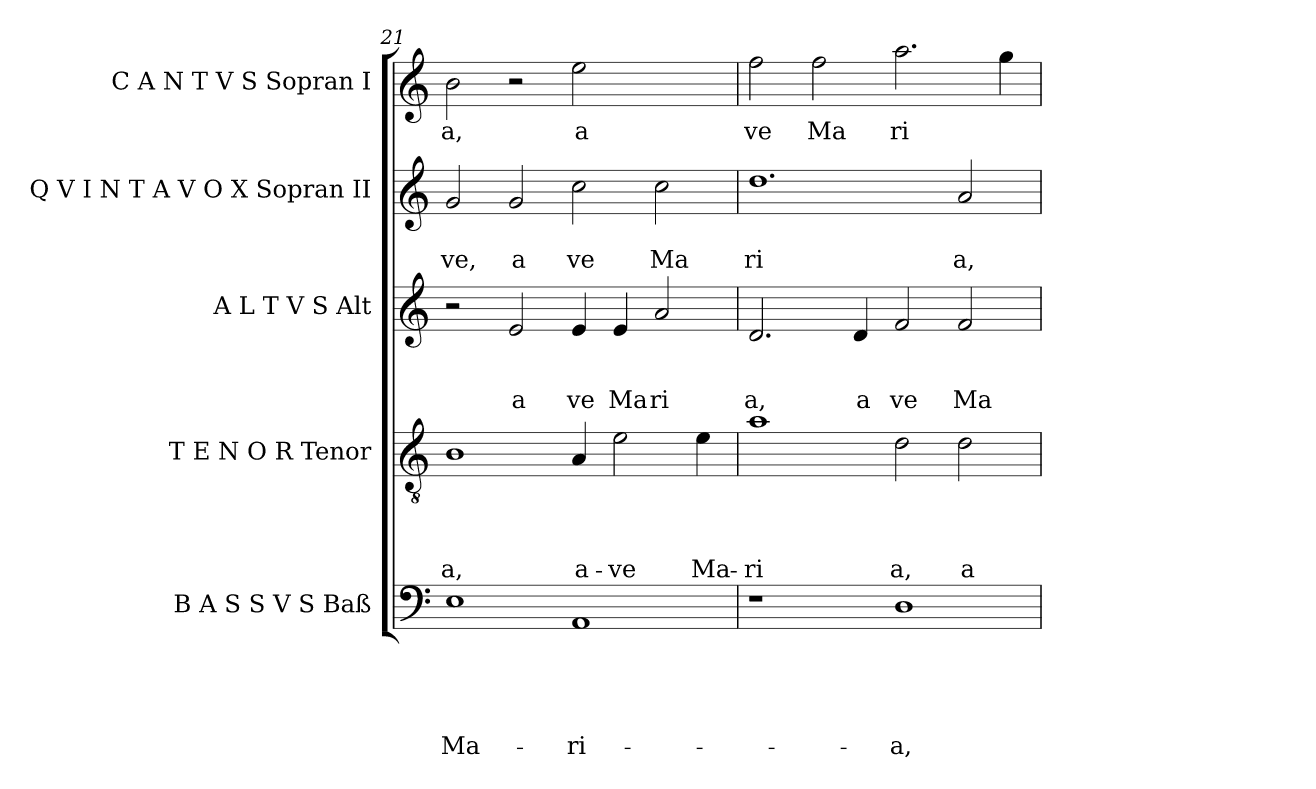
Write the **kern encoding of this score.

**kern	**text	**text	**text	**text	**text	**kern	**text	**text	**text	**text	**kern	**text	**text	**text	**kern	**text	**text	**kern	**text
*part5	*part5	*part5	*part5	*part5	*part5	*part4	*part4	*part4	*part4	*part4	*part3	*part3	*part3	*part3	*part2	*part2	*part2	*part1	*part1
*staff5	*staff5	*staff5	*staff5	*staff5	*staff5	*staff4	*staff4	*staff4	*staff4	*staff4	*staff3	*staff3	*staff3	*staff3	*staff2	*staff2	*staff2	*staff1	*staff1
*I"B A S S V S Baß	*	*	*	*	*	*I"T E N O R Tenor	*	*	*	*	*I"A L T V S Alt	*	*	*	*I"Q V I N T A V O X Sopran II	*	*	*I"C A N T V S Sopran I	*
*clefF4	*	*	*	*	*	*clefGv2	*	*	*	*	*clefG2	*	*	*	*clefG2	*	*	*clefG2	*
*k[]	*	*	*	*	*	*k[]	*	*	*	*	*k[]	*	*	*	*k[]	*	*	*k[]	*
*C:	*	*	*	*	*	*C:	*	*	*	*	*C:	*	*	*	*C:	*	*	*C:	*
=21	=21	=21	=21	=21	=21	=21	=21	=21	=21	=21	=21	=21	=21	=21	=21	=21	=21	=21	=21
!	!	!	!	!	!LO:LY:b	!	!	!	!	!LO:LY:b	!	!	!	!	!	!	!LO:LY:b	!	!LO:LY:b
1E	.	.	.	.	Ma-	1B	.	.	.	-a,	2r	.	.	.	2g/	.	ve,	2b\	a,
!	!	!	!	!	!	!	!	!	!	!	!	!	!	!LO:LY:b	!	!	!LO:LY:b	!	!
.	.	.	.	.	.	.	.	.	.	.	2e/	.	.	a	2g/	.	a	2r	.
!	!	!	!	!	!LO:LY:b	!	!	!	!	!LO:LY:b	!	!	!	!LO:LY:b	!	!	!LO:LY:b	!	!LO:LY:b
1AA	.	.	.	.	-ri-	4A/	.	.	.	a-	4e/	.	.	ve	2cc\	.	ve	2ee\	a
!	!	!	!	!	!	!	!	!	!	!LO:LY:b	!	!	!	!LO:LY:b	!	!	!	!	!
.	.	.	.	.	.	2e\	.	.	.	-ve	4e/	.	.	Ma	.	.	.	.	.
!	!	!	!	!	!	!	!	!	!	!	!	!	!	!LO:LY:b	!	!	!LO:LY:b	!	!
.	.	.	.	.	.	.	.	.	.	.	2a/	.	.	ri	2cc\	.	Ma	2ryy	.
!	!	!	!	!	!	!	!	!	!	!LO:LY:b	!	!	!	!	!	!	!	!	!
.	.	.	.	.	.	4e\	.	.	.	Ma-	.	.	.	.	.	.	.	.	.
!!LO:LB:g=z
=22	=22	=22	=22	=22	=22	=22	=22	=22	=22	=22	=22	=22	=22	=22	=22	=22	=22	=22	=22
!	!	!	!	!	!	!	!	!	!	!LO:LY:b	!	!	!	!LO:LY:b	!	!	!LO:LY:b	!	!LO:LY:b
1r	.	.	.	.	.	1a	.	.	.	-ri	2.d/	.	.	a,	1.dd	.	ri	2ff\	ve
!	!	!	!	!	!	!	!	!	!	!	!	!	!	!	!	!	!	!	!LO:LY:b
.	.	.	.	.	.	.	.	.	.	.	.	.	.	.	.	.	.	2ff\	Ma
!	!	!	!	!	!	!	!	!	!	!	!	!	!	!LO:LY:b	!	!	!	!	!
.	.	.	.	.	.	.	.	.	.	.	4d/	.	.	a	.	.	.	.	.
!	!	!	!	!	!LO:LY:b	!	!	!	!	!LO:LY:b	!	!	!	!LO:LY:b	!	!	!	!	!LO:LY:b
1D	.	.	.	.	-a,	2d\	.	.	.	a,	2f/	.	.	ve	.	.	.	2.aa\	ri
!	!	!	!	!	!	!	!	!	!	!LO:LY:b	!	!	!	!LO:LY:b	!	!	!LO:LY:b	!	!
.	.	.	.	.	.	2d\	.	.	.	a	2f/	.	.	Ma	2a/	.	a,	.	.
.	.	.	.	.	.	.	.	.	.	.	.	.	.	.	.	.	.	4gg\	.
=	=	=	=	=	=	=	=	=	=	=	=	=	=	=	=	=	=	=	=
*-	*-	*-	*-	*-	*-	*-	*-	*-	*-	*-	*-	*-	*-	*-	*-	*-	*-	*-	*-
